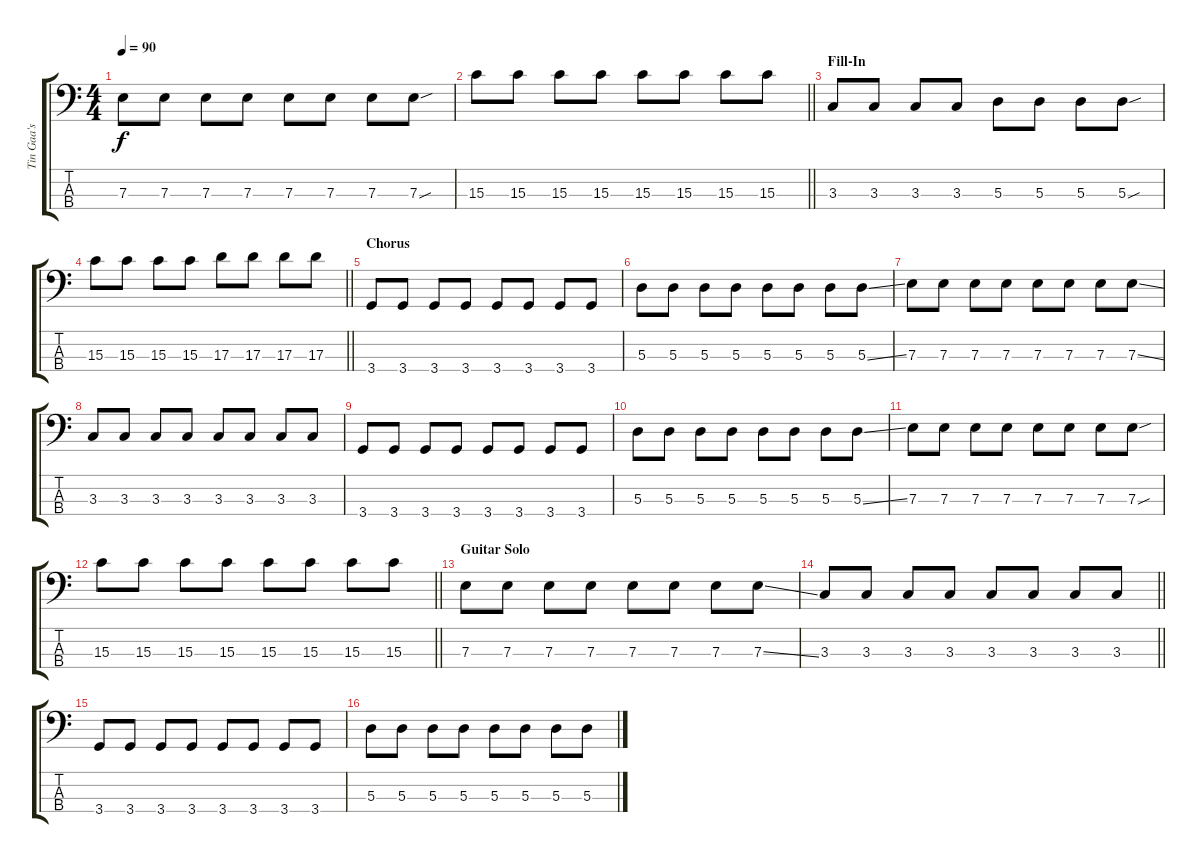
\track ("Tin Gaa's Bass" "Tin Gaa's ") {instrument electricbassfinger}
\staff {score tabs}
\tuning (G2 D2 A1 E1) {hide}
\ts (4 4)
\tempo 90
\clef f4
\ks c
7.3.8{dy f} 7.3.8 7.3.8 7.3.8 7.3.8 7.3.8 7.3.8 7.3{sou}.8 |
\barLineRight lightlight
15.3.8 15.3.8 15.3.8 15.3.8 15.3.8 15.3.8 15.3.8 15.3.8 |
\section ("" "Fill-In")
3.3.8 3.3.8 3.3.8 3.3.8 5.3.8 5.3.8 5.3.8 5.3{sou}.8 |
\barLineRight lightlight
15.3.8 15.3.8 15.3.8 15.3.8 17.3.8 17.3.8 17.3.8 17.3.8 |
\section ("" "Chorus")
3.4.8 3.4.8 3.4.8 3.4.8 3.4.8 3.4.8 3.4.8 3.4.8 |
5.3.8 5.3.8 5.3.8 5.3.8 5.3.8 5.3.8 5.3.8 5.3{ss}.8 |
7.3.8 7.3.8 7.3.8 7.3.8 7.3.8 7.3.8 7.3.8 7.3{ss}.8 |
3.3.8 3.3.8 3.3.8 3.3.8 3.3.8 3.3.8 3.3.8 3.3.8 |
3.4.8 3.4.8 3.4.8 3.4.8 3.4.8 3.4.8 3.4.8 3.4.8 |
5.3.8 5.3.8 5.3.8 5.3.8 5.3.8 5.3.8 5.3.8 5.3{ss}.8 |
7.3.8 7.3.8 7.3.8 7.3.8 7.3.8 7.3.8 7.3.8 7.3{sou}.8 |
\barLineRight lightlight
15.3.8 15.3.8 15.3.8 15.3.8 15.3.8 15.3.8 15.3.8 15.3.8 |
\section ("" "Guitar Solo")
7.3.8 7.3.8 7.3.8 7.3.8 7.3.8 7.3.8 7.3.8 7.3{ss}.8 |
\barLineRight lightlight
3.3.8 3.3.8 3.3.8 3.3.8 3.3.8 3.3.8 3.3.8 3.3.8 |
3.4.8 3.4.8 3.4.8 3.4.8 3.4.8 3.4.8 3.4.8 3.4.8 |
5.3.8 5.3.8 5.3.8 5.3.8 5.3.8 5.3.8 5.3.8 5.3{ss}.8
